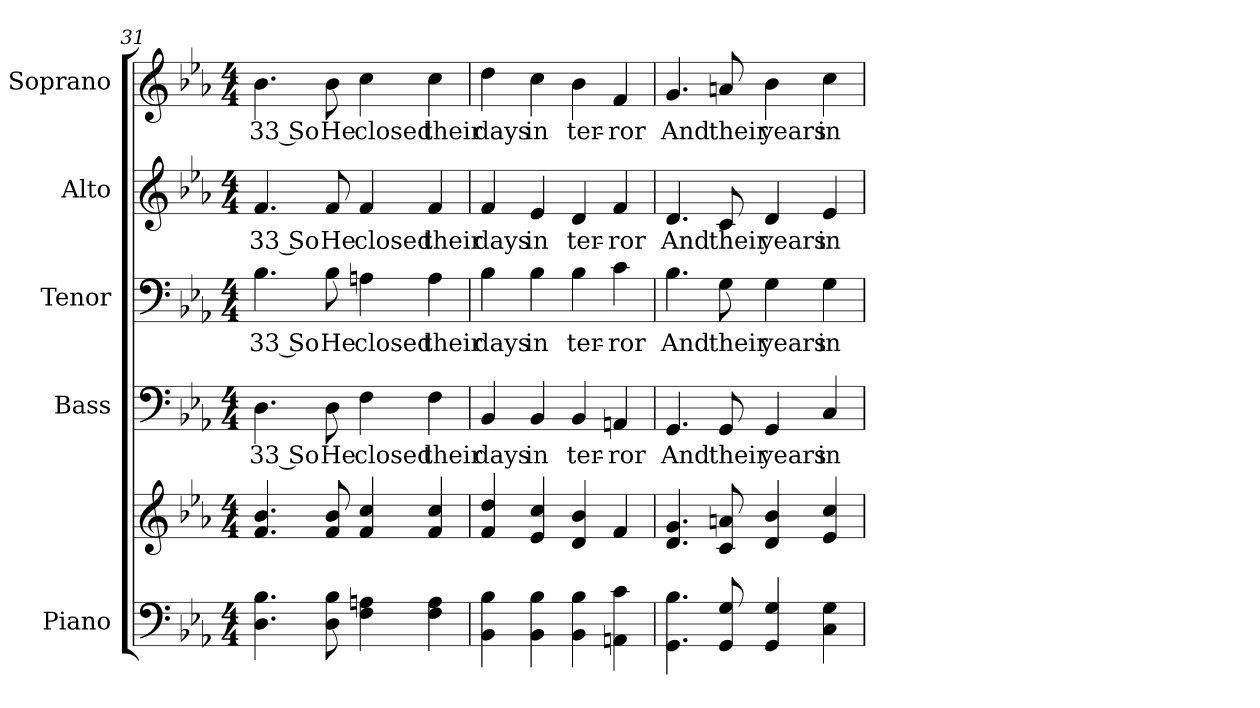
**kern	**kern	**kern	**text	**kern	**text	**kern	**text	**kern	**text
*part5	*part5	*part4	*part4	*part3	*part3	*part2	*part2	*part1	*part1
*staff6	*staff5	*staff4	*staff4	*staff3	*staff3	*staff2	*staff2	*staff1	*staff1
*I"Piano	*	*I"Bass	*	*I"Tenor	*	*I"Alto	*	*I"Soprano	*
*I'Pno.	*	*I'B.	*	*I'T.	*	*I'A.	*	*I'S.	*
!!LO:LB:g=z
*clefF4	*clefG2	*clefF4	*	*clefF4	*	*clefG2	*	*clefG2	*
*k[b-e-a-]	*k[b-e-a-]	*k[b-e-a-]	*	*k[b-e-a-]	*	*k[b-e-a-]	*	*k[b-e-a-]	*
*E-:	*E-:	*E-:	*	*E-:	*	*E-:	*	*E-:	*
*M4/4	*M4/4	*M4/4	*	*M4/4	*	*M4/4	*	*M4/4	*
=31	=31	=31	=31	=31	=31	=31	=31	=31	=31
!	!	!	!LO:LY:b:color=#000000	!	!	!	!	!	!
!	!	!	!	!	!LO:LY:b:color=#000000	!	!	!	!
!	!	!	!	!	!	!	!LO:LY:b:color=#000000	!	!
!	!	!	!	!	!	!	!	!	!LO:LY:b:color=#000000
4.Di\ 4.B-i	4.fi/ 4.b-i	4.Di\	33 So	4.B-i\	33 So	4.fi/	33 So	4.b-i\	33 So
!	!	!	!LO:LY:b:color=#000000	!	!	!	!	!	!
!	!	!	!	!	!LO:LY:b:color=#000000	!	!	!	!
!	!	!	!	!	!	!	!LO:LY:b:color=#000000	!	!
!	!	!	!	!	!	!	!	!	!LO:LY:b:color=#000000
8Di\ 8B-i	8fi/ 8b-i	8Di\	He	8B-i\	He	8fi/	He	8b-i\	He
!	!	!	!LO:LY:b:color=#000000	!	!	!	!	!	!
!	!	!	!	!	!LO:LY:b:color=#000000	!	!	!	!
!	!	!	!	!	!	!	!LO:LY:b:color=#000000	!	!
!	!	!	!	!	!	!	!	!	!LO:LY:b:color=#000000
4Fi\ 4Ani	4fi/ 4cci	4Fi\	closed	4Ani\	closed	4fi/	closed	4cci\	closed
!	!	!	!LO:LY:b:color=#000000	!	!	!	!	!	!
!	!	!	!	!	!LO:LY:b:color=#000000	!	!	!	!
!	!	!	!	!	!	!	!LO:LY:b:color=#000000	!	!
!	!	!	!	!	!	!	!	!	!LO:LY:b:color=#000000
4Fi\ 4Ai	4fi/ 4cci	4Fi\	their	4Ai\	their	4fi/	their	4cci\	their
=32	=32	=32	=32	=32	=32	=32	=32	=32	=32
!	!	!	!LO:LY:b:color=#000000	!	!	!	!	!	!
!	!	!	!	!	!LO:LY:b:color=#000000	!	!	!	!
!	!	!	!	!	!	!	!LO:LY:b:color=#000000	!	!
!	!	!	!	!	!	!	!	!	!LO:LY:b:color=#000000
4BB-i\ 4B-i	4fi/ 4ddi	4BB-i/	days	4B-i\	days	4fi/	days	4ddi\	days
!	!	!	!LO:LY:b:color=#000000	!	!	!	!	!	!
!	!	!	!	!	!LO:LY:b:color=#000000	!	!	!	!
!	!	!	!	!	!	!	!LO:LY:b:color=#000000	!	!
!	!	!	!	!	!	!	!	!	!LO:LY:b:color=#000000
4BB-i\ 4B-i	4e-i/ 4cci	4BB-i/	in	4B-i\	in	4e-i/	in	4cci\	in
!	!	!	!LO:LY:b:color=#000000	!	!	!	!	!	!
!	!	!	!	!	!LO:LY:b:color=#000000	!	!	!	!
!	!	!	!	!	!	!	!LO:LY:b:color=#000000	!	!
!	!	!	!	!	!	!	!	!	!LO:LY:b:color=#000000
4BB-i\ 4B-i	4di/ 4b-i	4BB-i/	ter-	4B-i\	ter-	4di/	ter-	4b-i\	ter-
!	!	!	!LO:LY:b:color=#000000	!	!	!	!	!	!
!	!	!	!	!	!LO:LY:b:color=#000000	!	!	!	!
!	!	!	!	!	!	!	!LO:LY:b:color=#000000	!	!
!	!	!	!	!	!	!	!	!	!LO:LY:b:color=#000000
4AAni\ 4ci	4fi/	4AAni/	-ror	4ci\	-ror	4fi/	-ror	4fi/	-ror
=33	=33	=33	=33	=33	=33	=33	=33	=33	=33
!	!	!	!LO:LY:b:color=#000000	!	!	!	!	!	!
!	!	!	!	!	!LO:LY:b:color=#000000	!	!	!	!
!	!	!	!	!	!	!	!LO:LY:b:color=#000000	!	!
!	!	!	!	!	!	!	!	!	!LO:LY:b:color=#000000
4.GGi\ 4.B-i	4.di/ 4.gi	4.GGi/	And	4.B-i\	And	4.di/	And	4.gi/	And
!	!	!	!LO:LY:b:color=#000000	!	!	!	!	!	!
!	!	!	!	!	!LO:LY:b:color=#000000	!	!	!	!
!	!	!	!	!	!	!	!LO:LY:b:color=#000000	!	!
!	!	!	!	!	!	!	!	!	!LO:LY:b:color=#000000
8GGi/ 8Gi	8ci/ 8ani	8GGi/	their	8Gi\	their	8ci/	their	8ani/	their
!	!	!	!LO:LY:b:color=#000000	!	!	!	!	!	!
!	!	!	!	!	!LO:LY:b:color=#000000	!	!	!	!
!	!	!	!	!	!	!	!LO:LY:b:color=#000000	!	!
!	!	!	!	!	!	!	!	!	!LO:LY:b:color=#000000
4GGi/ 4Gi	4di/ 4b-i	4GGi/	years	4Gi\	years	4di/	years	4b-i\	years
!	!	!	!LO:LY:b:color=#000000	!	!	!	!	!	!
!	!	!	!	!	!LO:LY:b:color=#000000	!	!	!	!
!	!	!	!	!	!	!	!LO:LY:b:color=#000000	!	!
!	!	!	!	!	!	!	!	!	!LO:LY:b:color=#000000
4Ci\ 4Gi	4e-i/ 4cci	4Ci/	in	4Gi\	in	4e-i/	in	4cci\	in
=	=	=	=	=	=	=	=	=	=
*-	*-	*-	*-	*-	*-	*-	*-	*-	*-
